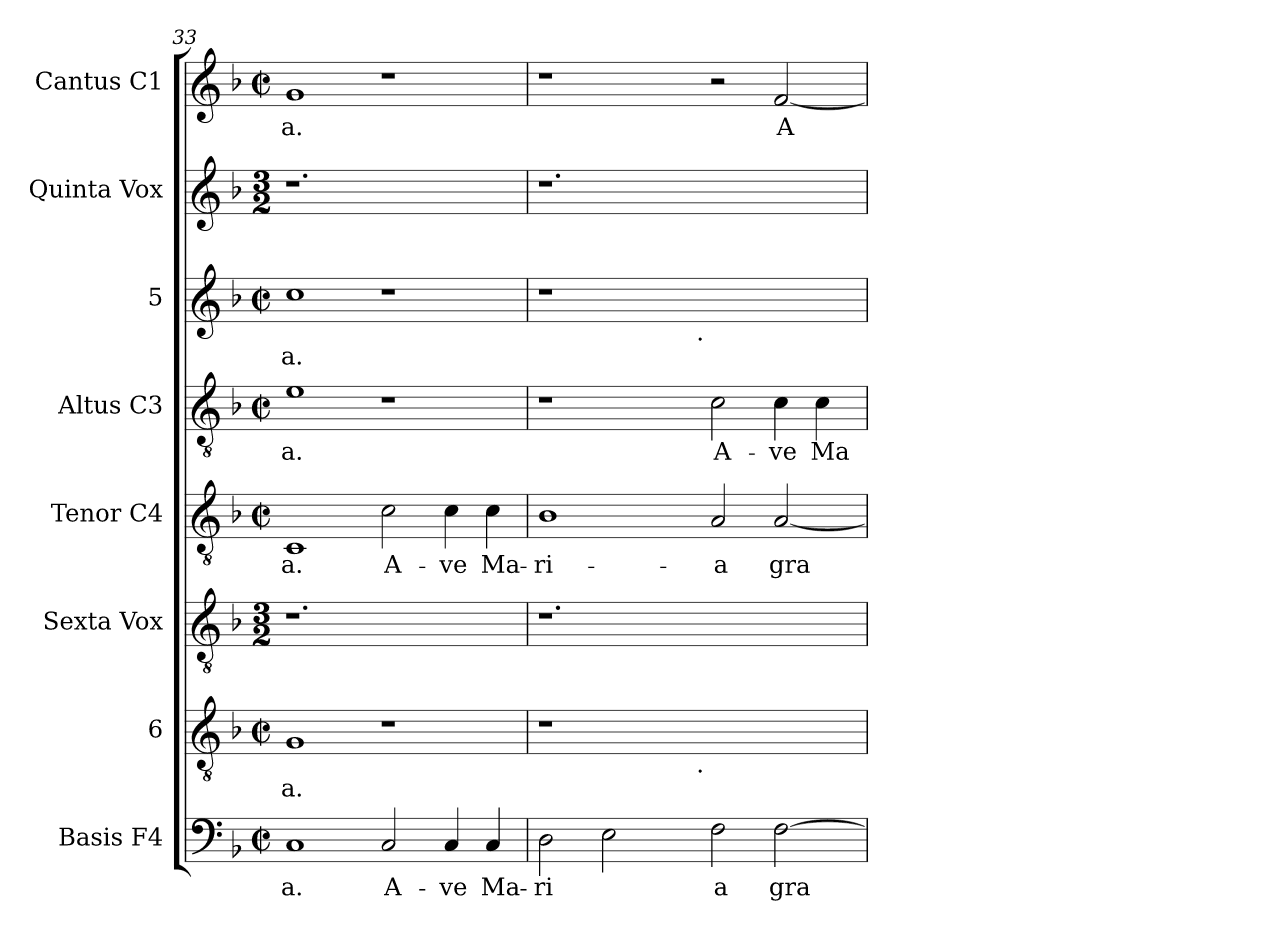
**kern	**text	**kern	**text	**kern	**kern	**text	**kern	**text	**kern	**text	**kern	**kern	**text
*part8	*part8	*part7	*part7	*part6	*part5	*part5	*part4	*part4	*part3	*part3	*part2	*part1	*part1
*staff8	*staff8	*staff7	*staff7	*staff6	*staff5	*staff5	*staff4	*staff4	*staff3	*staff3	*staff2	*staff1	*staff1
*I"Basis  F4	*	*I"6	*	*I"Sexta  Vox	*I"Tenor  C4	*	*I"Altus  C3	*	*I"5	*	*I"Quinta  Vox	*I"Cantus  C1	*
*I'B	*	*	*	*	*I'T	*	*I'A	*	*	*	*	*I'C	*
!!LO:PB:g=z
*clefF4	*	*clefGv2	*	*clefGv2	*clefGv2	*	*clefGv2	*	*clefG2	*	*clefG2	*clefG2	*
*k[b-]	*	*k[b-]	*	*k[b-]	*k[b-]	*	*k[b-]	*	*k[b-]	*	*k[b-]	*k[b-]	*
*F:	*	*F:	*	*F:	*F:	*	*F:	*	*F:	*	*F:	*F:	*
*M2/2	*	*M2/2	*	*M3/2	*M2/2	*	*M2/2	*	*M2/2	*	*M3/2	*M2/2	*
*met(c|)	*	*met(c|)	*	*	*met(c|)	*	*met(c|)	*	*met(c|)	*	*	*met(c|)	*
=33	=33	=33	=33	=33	=33	=33	=33	=33	=33	=33	=33	=33	=33
!	!LO:LY:b:cj	!	!LO:LY:b:cj	!	!	!LO:LY:b:cj	!	!LO:LY:b:cj	!	!LO:LY:b:cj	!	!	!LO:LY:b:cj
1C	-a.	1G	-a.	1.r	1C	-a.	1e	-a.	1cc	-a.	1.r	1g	-a.
!	!LO:LY:b:cj	!	!	!	!	!LO:LY:b:cj	!	!	!	!	!	!	!
2C/	A-	1r	.	.	2c\	A-	1r	.	1r	.	.	1r	.
!	!LO:LY:b:cj	!	!	!	!	!LO:LY:b:cj	!	!	!	!	!	!	!
4C/	-ve	.	.	2ryy	4c\	-ve	.	.	.	.	2ryy	.	.
!	!LO:LY:b:cj	!	!	!	!	!LO:LY:b:cj	!	!	!	!	!	!	!
4C/	Ma-	.	.	.	4c\	Ma-	.	.	.	.	.	.	.
=34	=34	=34	=34	=34	=34	=34	=34	=34	=34	=34	=34	=34	=34
!	!LO:LY:b:cj	!	!	!	!	!LO:LY:b:cj	!	!	!	!	!	!	!
*	*	*^	*	*	*	*	*	*	*^	*	*	*	*
2D\	-ri-	1r	2ryy	.	1.r	1B-	-ri-	1r	.	1r	2ryy	.	1.r	1r	.
!	!LO:LY:b:cj	!	!	!	!	!	!	!	!	!	!	!	!	!	!
2E\	--	.	4ryy	.	.	.	.	.	.	.	4ryy	.	.	.	.
.	.	.	8ryy	.	.	.	.	.	.	.	8ryy	.	.	.	.
.	.	.	16ryy	.	.	.	.	.	.	.	16ryy	.	.	.	.
.	.	.	64ryy	.	.	.	.	.	.	.	64ryy	.	.	.	.
!	!	!	!	!	!	!	!	!	!	!	!LO:TX:b:t=.	!	!	!	!
!	!	!	!LO:TX:b:t=.	!	!	!	!	!	!	!	!	!	!	!	!
.	.	.	1ryy	.	.	.	.	.	.	.	1ryy	.	.	.	.
!	!LO:LY:b:cj	!	!	!	!	!	!LO:LY:b:cj	!	!LO:LY:b:cj	!	!	!	!	!	!
2F\	-a	1ryy	.	.	.	2A/	-a	2c\	A-	1ryy	.	.	.	2r	.
!	!LO:LY:b:cj	!	!	!	!	!	!LO:LY:b:cj	!	!LO:LY:b:cj	!	!	!	!	!	!LO:LY:b:cj
[>2F\	gra-	.	.	.	2ryy	[<2A/	gra-	4c\	-ve	.	.	.	2ryy	[<2f/	A-
!	!	!	!	!	!	!	!	!	!LO:LY:b:cj	!	!	!	!	!	!
.	.	.	.	.	.	.	.	4c\	Ma-	.	.	.	.	.	.
.	.	.	32.ryy	.	.	.	.	.	.	.	32.ryy	.	.	.	.
*	*	*v	*v	*	*	*	*	*	*	*v	*v	*	*	*	*
=	=	=	=	=	=	=	=	=	=	=	=	=	=
*-	*-	*-	*-	*-	*-	*-	*-	*-	*-	*-	*-	*-	*-
